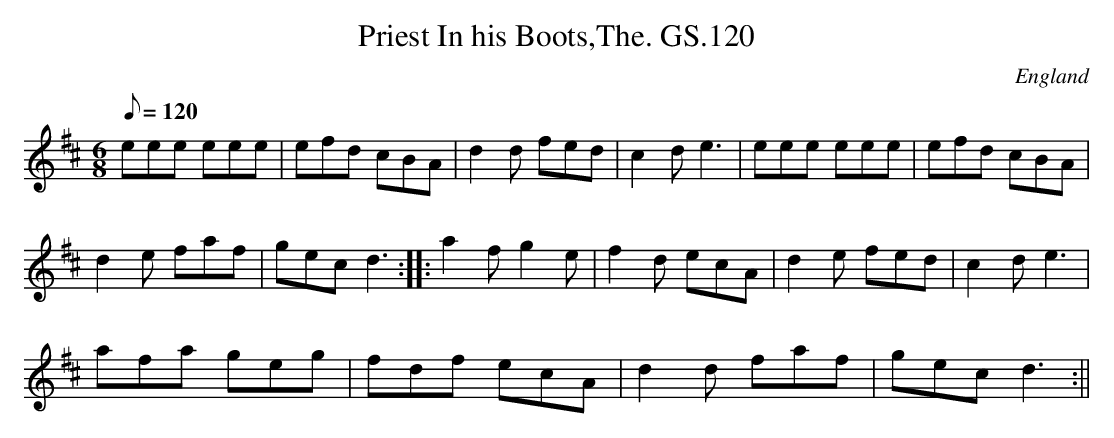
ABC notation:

X:1
T:Priest In his Boots,The. GS.120
M:6/8
L:1/8
Q:120
O:England
K:D major
eee eee | efd cBA | d2d fed | c2d e3 | eee eee | efd cBA |
d2e faf | gec d3 :||: a2fg2e | f2d ecA | d2e fed | c2d e3 |
afa geg | fdf ecA | d2d faf | gec d3 :||
